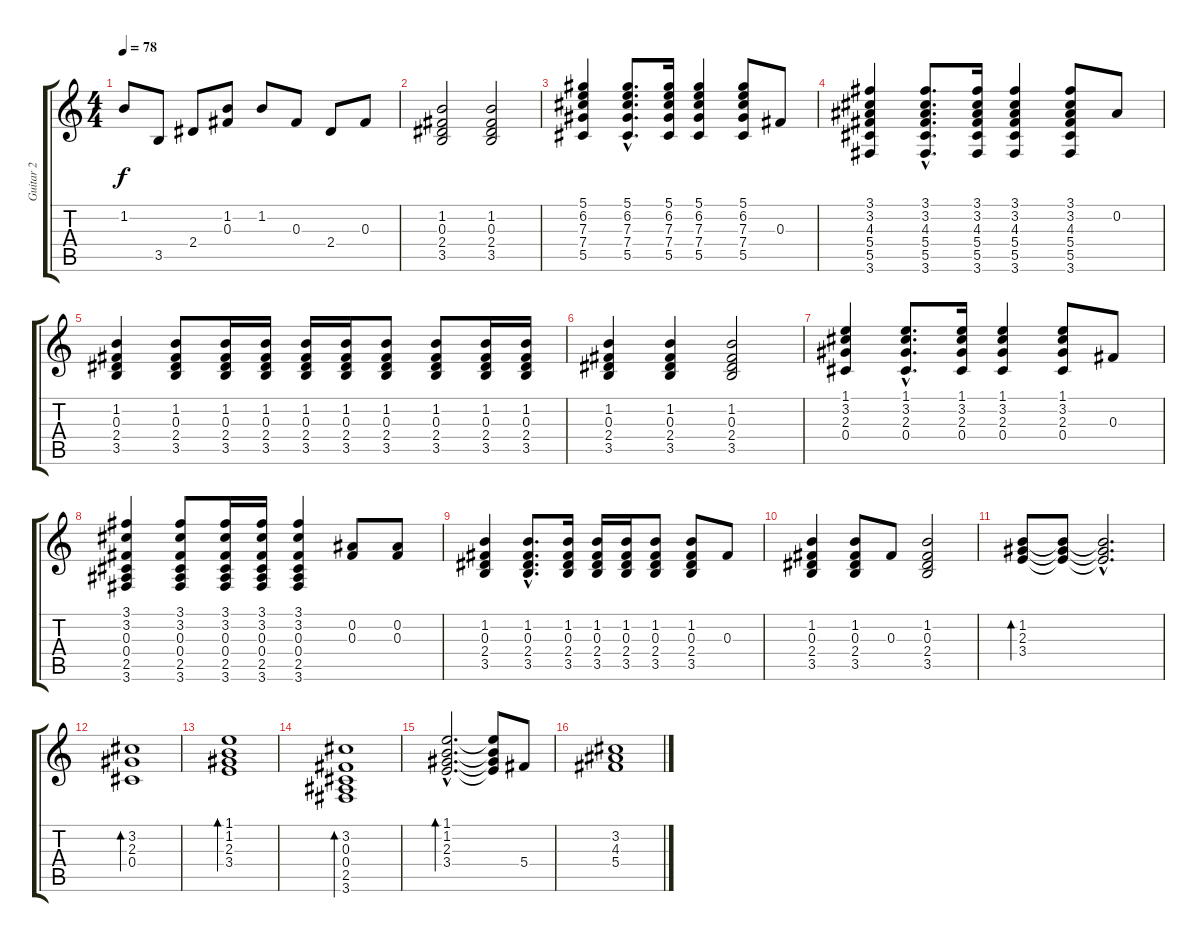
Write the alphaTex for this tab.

\track ("Guitar 2" "Guitar 2") {instrument electricguitarclean}
\staff {score tabs}
\tuning (Eb4 Bb3 Gb3 Db3 Ab2 Eb2) {hide}
\ts (4 4)
\tempo 78
\clef g2
\ks c
1.2.8{dy f} 3.5.8 2.4.8 (1.2 0.3).8 1.2.8 0.3.8 2.4.8 0.3.8 |
(1.2 0.3 2.4 3.5).2 (1.2 0.3 2.4 3.5).2 |
(5.1 6.2 7.3 7.4 5.5).4 (5.1{hac} 6.2{hac} 7.3{hac} 7.4{hac} 5.5{hac}).8{d} (5.1 6.2 7.3 7.4 5.5).16 (5.1 6.2 7.3 7.4 5.5).4 (5.1 6.2 7.3 7.4 5.5).8 0.3.8 |
(3.1 3.2 4.3 5.4 5.5 3.6).4 (3.1{hac} 3.2{hac} 4.3{hac} 5.4{hac} 5.5{hac} 3.6{hac}).8{d} (3.1 3.2 4.3 5.4 5.5 3.6).16 (3.1 3.2 4.3 5.4 5.5 3.6).4 (3.1 3.2 4.3 5.4 5.5 3.6).8 0.2.8 |
(1.2 0.3 2.4 3.5).4 (1.2 0.3 2.4 3.5).8 (1.2 0.3 2.4 3.5).16 (1.2 0.3 2.4 3.5).16 (1.2 0.3 2.4 3.5).16 (1.2 0.3 2.4 3.5).16 (1.2 0.3 2.4 3.5).8 (1.2 0.3 2.4 3.5).8 (1.2 0.3 2.4 3.5).16 (1.2 0.3 2.4 3.5).16 |
(1.2 0.3 2.4 3.5).4 (1.2 0.3 2.4 3.5).4 (1.2 0.3 2.4 3.5).2 |
(1.1 3.2 2.3 0.4).4 (1.1{hac} 3.2{hac} 2.3{hac} 0.4{hac}).8{d} (1.1 3.2 2.3 0.4).16 (1.1 3.2 2.3 0.4).4 (1.1 3.2 2.3 0.4).8 0.3.8 |
(3.1 3.2 0.3 0.4 2.5 3.6).4 (3.1 3.2 0.3 0.4 2.5 3.6).8 (3.1 3.2 0.3 0.4 2.5 3.6).16 (3.1 3.2 0.3 0.4 2.5 3.6).16 (3.1 3.2 0.3 0.4 2.5 3.6).4 (0.2 0.3).8 (0.2 0.3).8 |
(1.2 0.3 2.4 3.5).4 (1.2{hac} 0.3{hac} 2.4{hac} 3.5{hac}).8{d} (1.2 0.3 2.4 3.5).16 (1.2 0.3 2.4 3.5).16 (1.2 0.3 2.4 3.5).16 (1.2 0.3 2.4 3.5).8 (1.2 0.3 2.4 3.5).8 0.3.8 |
(1.2 0.3 2.4 3.5).4 (1.2 0.3 2.4 3.5).8 0.3.8 (1.2 0.3 2.4 3.5).2 |
(1.2 2.3 3.4).8{bd 120} (1.2{t} 2.3{t} 3.4{t}).8 (1.2{hac t} 2.3{hac t} 3.4{hac t}).2{d} |
(3.2 2.3 0.4).1{bd 120} |
(1.1 1.2 2.3 3.4).1{bd 120} |
(3.2 0.3 0.4 2.5 3.6).1{bd 120} |
(1.1{hac} 1.2{hac} 2.3{hac} 3.4{hac}).2{d bd 120} (1.1{t} 1.2{t} 2.3{t} 3.4{t}).8 5.4.8 |
(3.2 4.3 5.4).1
